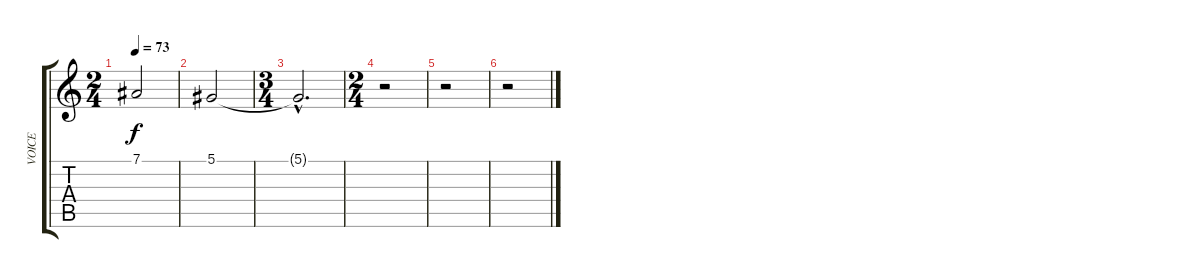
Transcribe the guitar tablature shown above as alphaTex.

\track ("VOICE" "VOICE") {instrument synthvoice}
\staff {score tabs}
\tuning (Eb4 Bb3 Gb3 Db3 Ab2 Eb2) {hide}
\ts (2 4)
\tempo 73
\clef g2
\ks c
7.1{t}.2{dy f} |
5.1.2 |
\ts (3 4)
5.1{hac t}.2{d} |
\ts (2 4)
r.2 |
r.2 |
r.2
